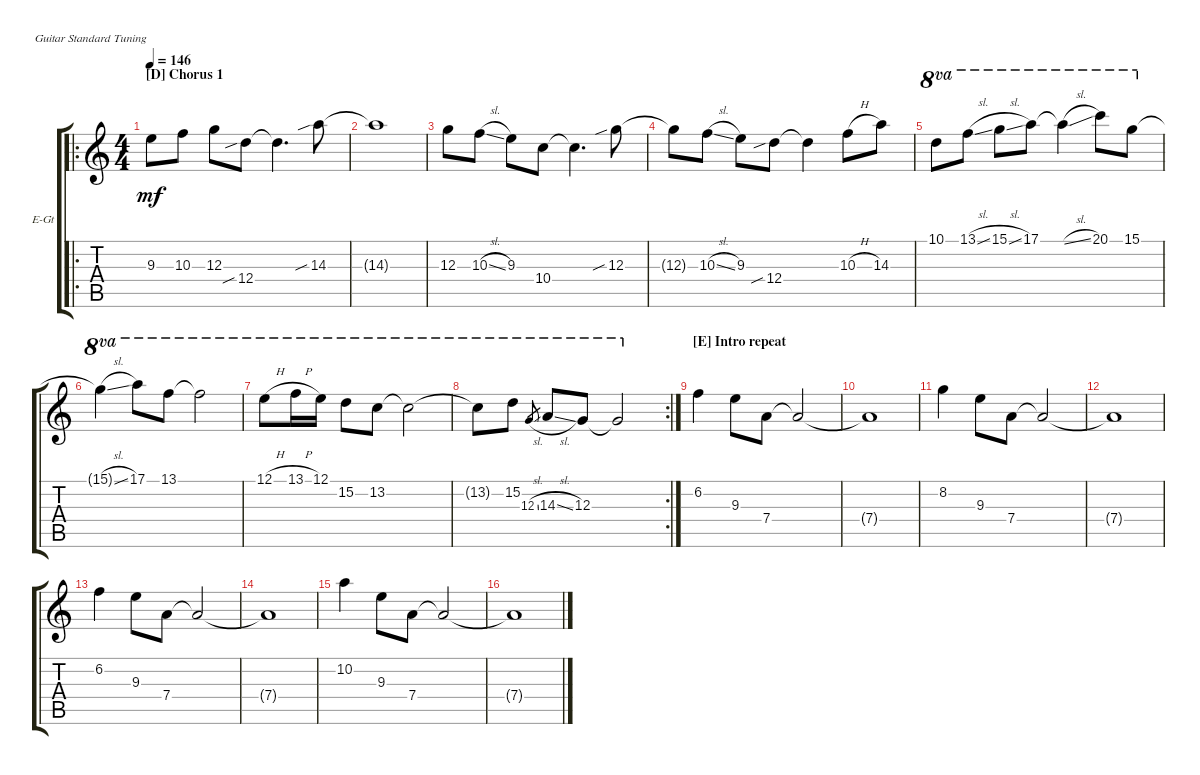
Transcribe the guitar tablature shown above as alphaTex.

\bracketExtendMode groupsimilarinstruments
\firstSystemTrackNameOrientation horizontal
\otherSystemsTrackNameOrientation horizontal
\track ("Gtr 1" "E-Gt") {instrument acousticgrandpiano}
\staff {score tabs}
\tuning (E4 B3 G3 D3 A2 E2)
\displaytranspose 12
\ro
\ts (4 4)
\section ("D" "Chorus 1")
\tempo 146
\clef g2
\ks c
9.3.8{dy mf} 10.3.8 12.3.8 12.4{sib}.8 12.4{t}.4{d} 14.3{sib}.8 |
14.3{t}.1 |
12.3.8 10.3{sl}.8 9.3.8 10.4.8 10.4{t}.4{d} 12.3{sib}.8 |
12.3{t}.8 10.3{sl}.8 9.3.8 12.4{sib}.8 12.4{t}.4 10.3{h}.8 14.3.8 |
10.1.8{ot 8va} 13.1{sl}.8{ot 8va} 15.1{sl}.8{ot 8va} 17.1.8{ot 8va} 17.1{sl t}.4{ot 8va} 20.1.8{ot 8va} 15.1.8{ot 8va} |
15.1{sl t}.4{ot 8va} 17.1.8{ot 8va} 13.1.8{ot 8va} 13.1{t}.2{ot 8va} |
12.1{h}.8{ot 8va} 13.1{h}.16{ot 8va} 12.1.16{ot 8va} 15.2.8{ot 8va} 13.2.8{ot 8va} 13.2{t}.2{ot 8va} |
\rc 2
13.2{t}.8{ot 8va} 15.2.8{ot 8va} 12.3{sl}.8{ot 8va gr} 14.3{sl}.8{ot 8va} 12.3.8{ot 8va} 12.3{t}.2{ot 8va} |
\section ("E" "Intro repeat")
6.2.4 9.3.8 7.4.8 7.4{t}.2 |
7.4{t}.1 |
8.2.4 9.3.8 7.4.8 7.4{t}.2 |
7.4{t}.1 |
6.2.4 9.3.8 7.4.8 7.4{t}.2 |
7.4{t}.1 |
10.2.4 9.3.8 7.4.8 7.4{t}.2 |
7.4{t}.1
